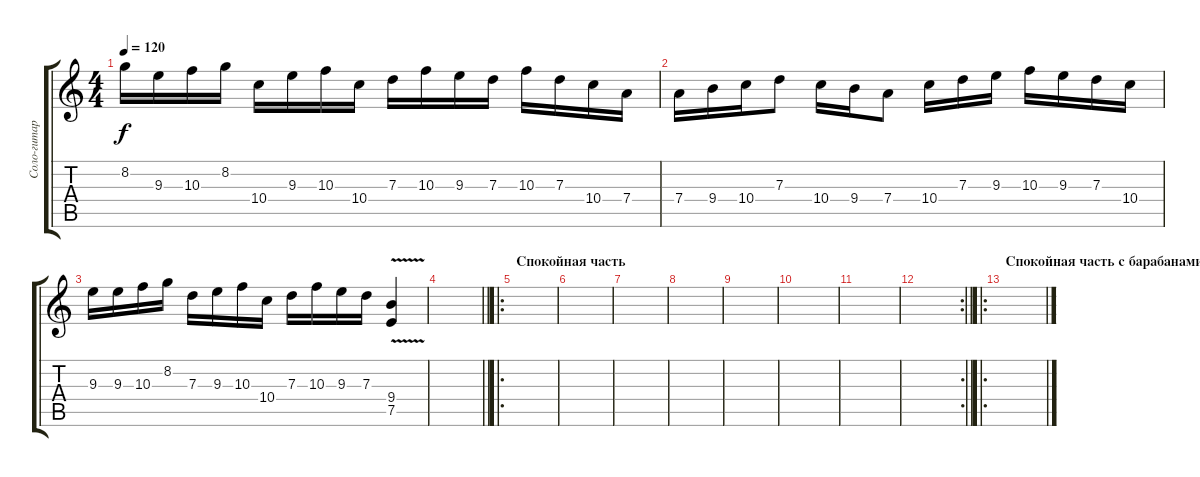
\track ("Соло-гитара" "Соло-гитар") {instrument overdrivenguitar}
\staff {score tabs}
\tuning (E4 B3 G3 D3 A2 E2) {hide}
\ts (4 4)
\tempo 120
\clef g2
\ks c
8.2.16{dy f} 9.3.16 10.3.16 8.2.16 10.4.16 9.3.16 10.3.16 10.4.16 7.3.16 10.3.16 9.3.16 7.3.16 10.3.16 7.3.16 10.4.16 7.4.16 |
7.4.16 9.4.16 10.4.16 7.3.8 10.4.16 9.4.16 7.4.8 10.4.16 7.3.16 9.3.16 10.3.16 9.3.16 7.3.16 10.4.16 |
9.3.16 9.3.16 10.3.16 8.2.16 7.3.16 9.3.16 10.3.16 10.4.16 7.3.16 10.3.16 9.3.16 7.3.16 (9.4{v} 7.5).4 |
\barLineRight lightlight
|
\ro
\section ("" "Спокойная часть")
|
|
|
|
|
|
|
\rc 2
\barLineRight lightlight
|
\ro
\section ("" "Спокойная часть с барабанами")
